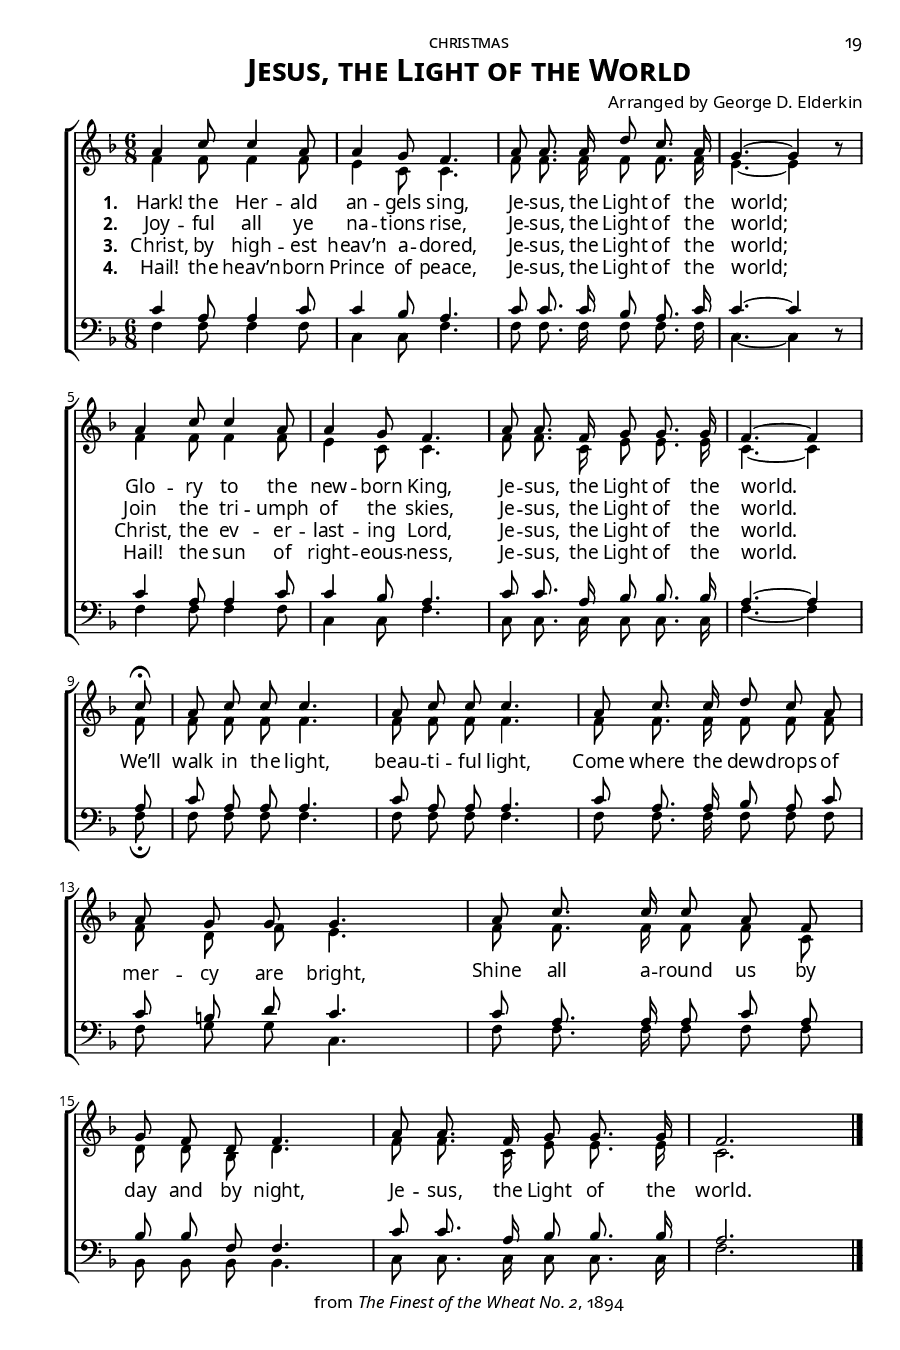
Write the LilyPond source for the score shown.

\version "2.14.2"
\include "util.ly"
\header {
  title = \markup{\override #'(font-name . "Garamond Premier Pro Semibold"){ \abs-fontsize #15 \smallCapsOldStyle"Jesus, the Light of the World"}}
  composer = \markup\oldStyleNum"Arranged by George D. Elderkin"
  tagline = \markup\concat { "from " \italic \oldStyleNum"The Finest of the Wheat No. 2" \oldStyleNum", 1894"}
}
\paper {
  %print-all-headers = ##f
  paper-height = 9\in
  paper-width = 6\in
  indent = 0\in
  %system-system-spacing = #'((basic-distance . 10) (padding . 0))
  %system-system-spacing =
  %  #'((basic-distance . 0)
  %     (minimum-distance . 0)
  %     (padding . -0.35)
  %     (stretchability . 100))
  ragged-last-bottom = ##f
  ragged-bottom = ##f
  two-sided = ##t
  inner-margin = 0.5\in
  outer-margin = 0.25\in
  top-margin = 0.25\in
  bottom-margin = 0.25\in
  first-page-number = #019
  print-first-page-number = ##t
  headerLine = \markup{\override #'(font-name . "Garamond Premier Pro") \smallCapsOldStyle"christmas"}
  oddHeaderMarkup = \markup\fill-line{
     \override #'(font-name . "Garamond Premier Pro")\abs-fontsize #8.5
     \combine 
        \fill-line{"" \on-the-fly #print-page-number-check-first
        \oldStylePageNum""
        }
        \fill-line{\headerLine}
  }
  evenHeaderMarkup = \markup {
     \override #'(font-name . "Garamond Premier Pro")\abs-fontsize #8.5
     \combine
        \on-the-fly #print-page-number-check-first
        \oldStylePageNum""
        \fill-line{\headerLine}
  }
}
#(set-global-staff-size 15) \paper{ #(define fonts (make-pango-font-tree "GoudyOlSt BT" "Garamond Premier Pro" "Garamond Premier Pro" (/ 15 20))) }
global = {
  \key f \major
  \time 6/8
  \autoBeamOff
}

sopMusic = \relative c'' {
  a4 c8 c4 a8 |
  a4 g8 f4. |
  a8 a8. a16 d8 c8. a16 |
  g4.~ g4 b8\rest |
  a4 c8 c4 a8 |
  a4 g8 f4. |
  
  a8 a8. f16 g8 g8. g16 |
  \partial 8*5 f4.~ f4 | \break
  \partial 8 c'8\fermata |
  a8 c c c4. |
  a8 c c c4. |
  a8 c8. c16
  
  d8 c a |
  a g g g4. |
  a8 c8. c16 c8 a f |
  g f d f4.
  a8 a8. f16 g8 g8. g16 |
  f2. \bar "|."
}
sopWords = \lyricmode {
  
}

altoMusic = \relative c' {
  f4 f8 f4 f8 |
  e4 c8 c4. |
  f8 f8. f16 f8 f8. f16 |
  e4.~ e4 s8 |
  f4 f8 f4 f8 |
  e4 c8 c4. |
  
  f8 f8. c16 e8 e8. e16 |
  c4.~ c4 |
  f8 |
  f8 f f f4. |
  f8 f f f4. |
  f8 f8. f16 
  
  f8 f f |
  f d f e4. |
  f8 f8. f16 f8 f c |
  d d bes d4. |
  
  f8 f8. c16 e8 e8. e16 |
  c2. \bar "|."
}
altoWords = \lyricmode {
  \set stanza = #"1. "
  Hark! the Her -- ald an -- gels sing,
  Je -- sus, the Light of the world;
  Glo -- ry to the new -- born King,
  Je -- sus, the Light of the world.
  
  \dropLyricsIV
  We’ll walk in the light,
  beau -- ti -- ful light,
  Come where the dew -- drops of mer -- cy are bright,
  \raiseLyrics
  Shine all a -- round us by day and by night,
  Je -- sus, the Light of the world.
}
altoWordsII = \lyricmode {
%\markup\italic
  \set stanza = #"2. "
  Joy -- ful all ye na -- tions rise,
  Je -- sus, the Light of the world;
  Join the tri -- umph of the skies,
  Je -- sus, the Light of the world.
}
altoWordsIII = \lyricmode {
  \set stanza = #"3. "
  Christ, by high -- est heav’n a -- dored,
  Je -- sus, the Light of the world;
  Christ, the ev -- er -- last -- ing Lord,
  Je -- sus, the Light of the world.
}
altoWordsIV = \lyricmode {
  \set stanza = #"4. "
  Hail! the heav’n -- born Prince of peace,
  Je -- sus, the Light of the world;
  Hail! the sun of right -- eous -- ness,
  Je -- sus, the Light of the world.
}
altoWordsV = \lyricmode {
  \set stanza = #"5. "
  \set ignoreMelismata = ##t
}
altoWordsVI = \lyricmode {
  \set stanza = #"6. "
  \set ignoreMelismata = ##t
}
tenorMusic = \relative c' {
  c4 a8 a4 c8 |
  c4 bes8 a4. |
  c8 c8. c16 bes8 a8. c16 |
  c4.~ c4 s8 |
  c4 a8 a4 c8 |
  c4 bes8 a4. |
  
  c8 c8. a16 bes8 bes8. bes16 |
  a4.~ a4 |
  a8 |
  c8 a a a4. |
  c8 a a a4. |
  c8 a8. a16 
  
  bes8 a c |
  c b d c4. |
  c8 a8. a16 a8 c a |
  bes bes f f4. |
  
  c'8 c8. a16 bes8 bes8. bes16 |
  a2. \bar "|."
}
tenorWords = \lyricmode {

}

bassMusic = \relative c {
  f4 f8 f4 f8 |
  c4 c8 f4. |
  f8 f8. f16 f8 f8. f16 |
  c4.~ c4 d8\rest |
  f4 f8 f4 f8 |
  c4 c8 f4. |
  
  c8 c8. c16 c8 c8. c16 |
  f4.~ f4 |
  f8\fermata |
  f8 f f f4. |
  f8 f f f4. |
  f8 f8. f16
  
  f8 f f |
  f g g c,4. |
  f8 f8. f16 f8 f f |
  bes, bes bes bes4. |
  
  c8 c8. c16 c8 c8. c16 |
  f2. \bar "|."
}
bassWords = \lyricmode {

}

pianoRH = \relative c' {
  
}
pianoLH = \relative c' {
  
}

\score {
  <<
   \new ChoirStaff <<
    \new Staff = women <<
      \new Voice = "sopranos" { \voiceOne << \global \sopMusic >> }
      \new Voice = "altos" { \voiceTwo << \global \altoMusic >> }
    >>
    \new Lyrics \with { alignAboveContext = #"women" \override VerticalAxisGroup #'nonstaff-relatedstaff-spacing = #'((basic-distance . 1))} \lyricsto "sopranos" \sopWords
    \new Lyrics = "altosVI"  \with { alignBelowContext = #"women" } \lyricsto "sopranos" \altoWordsVI
    \new Lyrics = "altosV"  \with { alignBelowContext = #"women" } \lyricsto "sopranos" \altoWordsV
    \new Lyrics = "altosIV"  \with { alignBelowContext = #"women" } \lyricsto "sopranos" \altoWordsIV
    \new Lyrics = "altosIII"  \with { alignBelowContext = #"women" } \lyricsto "sopranos" \altoWordsIII
    \new Lyrics = "altosII"  \with { alignBelowContext = #"women" } \lyricsto "sopranos" \altoWordsII
    \new Lyrics = "altos"  \with { alignBelowContext = #"women" } \lyricsto "sopranos" \altoWords
   \new Staff = men <<
      \clef bass
      \new Voice = "tenors" { \voiceOne << \global \tenorMusic >> }
      \new Voice = "basses" { \voiceTwo << \global \bassMusic >> }
    >>
    \new Lyrics \with { alignAboveContext = #"men" \override VerticalAxisGroup #'nonstaff-relatedstaff-spacing = #'((basic-distance . 1)) } \lyricsto "tenors" \tenorWords
    \new Lyrics \with { alignBelowContext = #"men" \override VerticalAxisGroup #'nonstaff-relatedstaff-spacing = #'((basic-distance . 1)) } \lyricsto "basses" \bassWords
  >>
%    \new PianoStaff << \new Staff { \new Voice { \pianoRH } } \new Staff { \clef "bass" \pianoLH } >>
  >>
  \layout {
    \context {
      \Score
      %\override SpacingSpanner #'base-shortest-duration = #(ly:make-moment 1 8)
      %\override SpacingSpanner #'common-shortest-duration = #(ly:make-moment 1 4)
    }
    \context {
      % Remove all empty staves
      % \Staff \RemoveEmptyStaves \override VerticalAxisGroup #'remove-first = ##t
    }
    \context {
      \Lyrics
      \override LyricText #'X-offset = #center-on-word
    }
  }
  \midi {
    \tempo 4 = 90
    \set Staff.midiInstrument = "flute"
  
    \context {
      \Voice
      \remove "Dynamic_performer"
    }
  }
}
